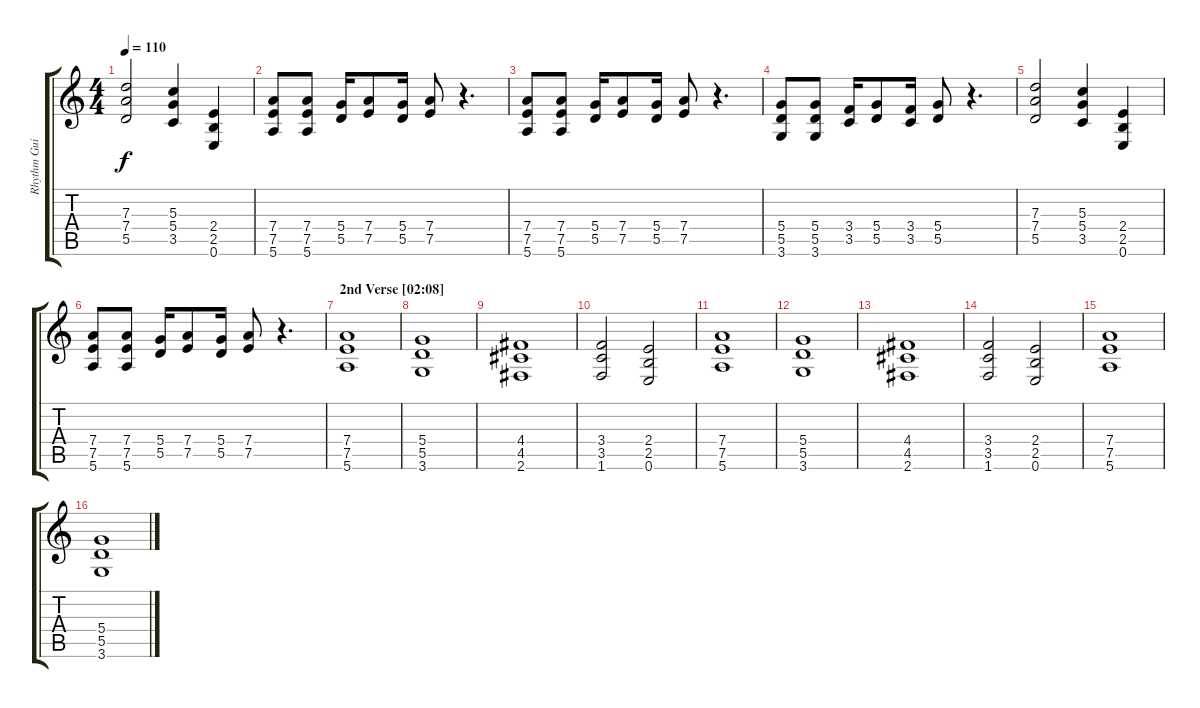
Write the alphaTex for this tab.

\track ("Rhythm Guitar" "Rhythm Gui") {instrument acousticguitarsteel}
\staff {score tabs}
\tuning (E4 B3 G3 D3 A2 E2) {hide}
\ts (4 4)
\tempo 110
\clef g2
\ks c
(7.3 7.4 5.5).2{dy f} (5.3 5.4 3.5).4 (2.4 2.5 0.6).4 |
(7.4 7.5 5.6).8 (7.4 7.5 5.6).8 (5.4 5.5).16 (7.4 7.5).8 (5.4 5.5).16 (7.4 7.5).8 r.4{d} |
(7.4 7.5 5.6).8 (7.4 7.5 5.6).8 (5.4 5.5).16 (7.4 7.5).8 (5.4 5.5).16 (7.4 7.5).8 r.4{d} |
(5.4 5.5 3.6).8 (5.4 5.5 3.6).8 (3.4 3.5).16 (5.4 5.5).8 (3.4 3.5).16 (5.4 5.5).8 r.4{d} |
(7.3 7.4 5.5).2 (5.3 5.4 3.5).4 (2.4 2.5 0.6).4 |
(7.4 7.5 5.6).8 (7.4 7.5 5.6).8 (5.4 5.5).16 (7.4 7.5).8 (5.4 5.5).16 (7.4 7.5).8 r.4{d} |
\section ("" "2nd Verse [02:08]")
(7.4 7.5 5.6).1{volume 11} |
(5.4 5.5 3.6).1 |
(4.4 4.5 2.6).1 |
(3.4 3.5 1.6).2 (2.4 2.5 0.6).2 |
(7.4 7.5 5.6).1 |
(5.4 5.5 3.6).1 |
(4.4 4.5 2.6).1 |
(3.4 3.5 1.6).2 (2.4 2.5 0.6).2 |
\section ("" "")
(7.4 7.5 5.6).1 |
(5.4 5.5 3.6).1
